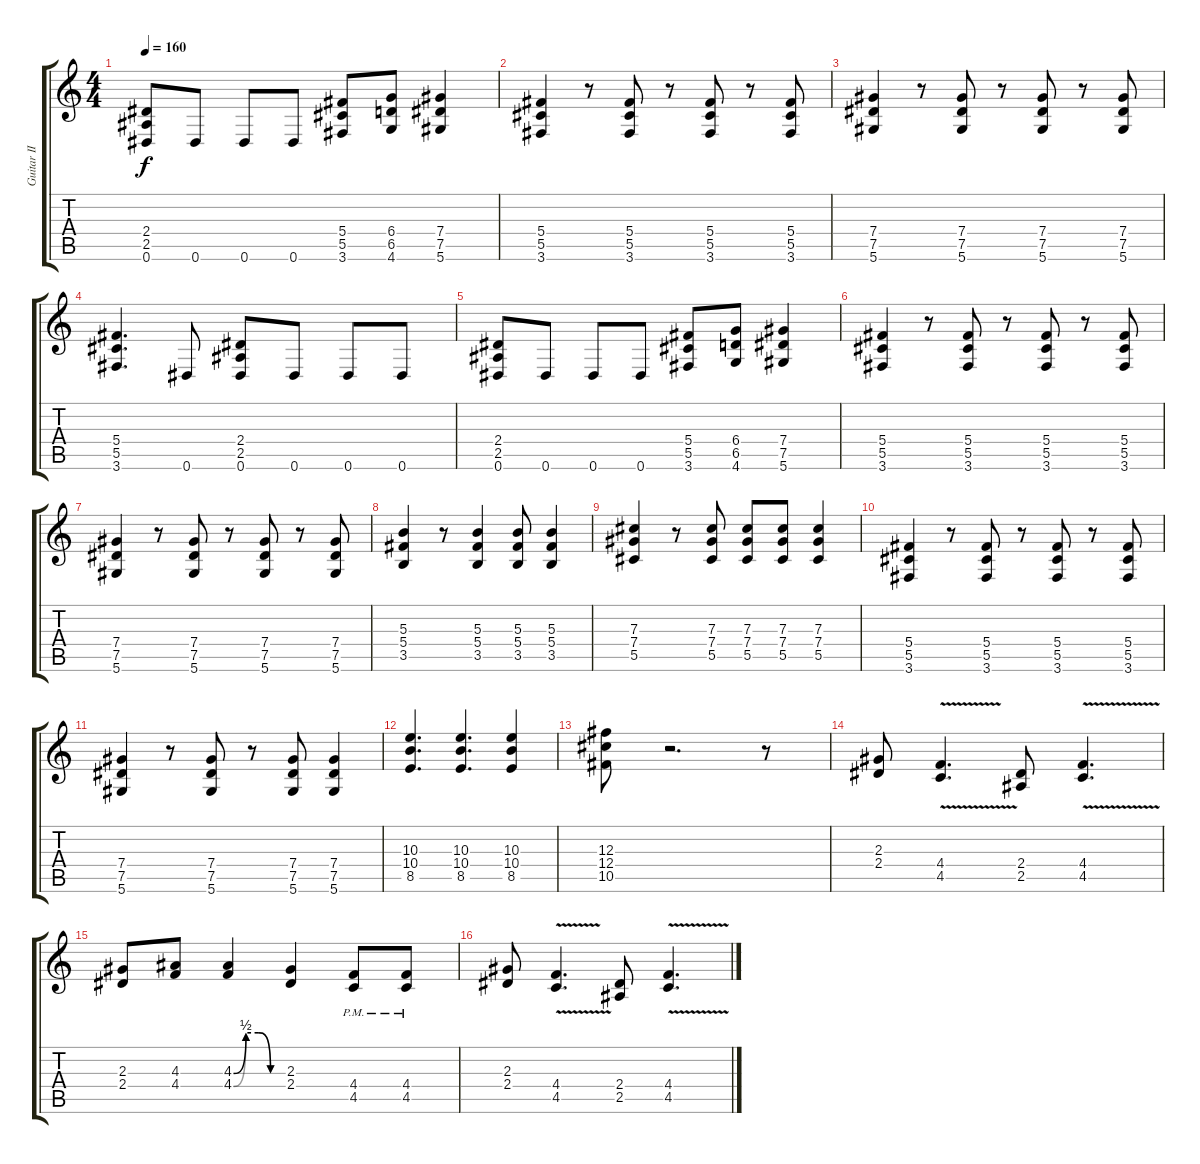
\track ("Guitar II" "Guitar II") {instrument distortionguitar}
\staff {score tabs}
\tuning (Eb4 Bb3 Gb3 Db3 Ab2 Eb2) {hide}
\ts (4 4)
\tempo 160
\clef g2
\ks c
(2.4 2.5 0.6).8{dy f} 0.6.8 0.6.8 0.6.8 (5.4 5.5 3.6).8 (6.4 6.5 4.6).8 (7.4 7.5 5.6).4 |
(5.4 5.5 3.6).4 r.8 (5.4 5.5 3.6).8 r.8 (5.4 5.5 3.6).8 r.8 (5.4 5.5 3.6).8 |
(7.4 7.5 5.6).4 r.8 (7.4 7.5 5.6).8 r.8 (7.4 7.5 5.6).8 r.8 (7.4 7.5 5.6).8 |
(5.4 5.5 3.6).4{d} 0.6.8 (2.4 2.5 0.6).8 0.6.8 0.6.8 0.6.8 |
(2.4 2.5 0.6).8 0.6.8 0.6.8 0.6.8 (5.4 5.5 3.6).8 (6.4 6.5 4.6).8 (7.4 7.5 5.6).4 |
(5.4 5.5 3.6).4 r.8 (5.4 5.5 3.6).8 r.8 (5.4 5.5 3.6).8 r.8 (5.4 5.5 3.6).8 |
(7.4 7.5 5.6).4 r.8 (7.4 7.5 5.6).8 r.8 (7.4 7.5 5.6).8 r.8 (7.4 7.5 5.6).8 |
(5.3 5.4 3.5).4 r.8 (5.3 5.4 3.5).4 (5.3 5.4 3.5).8 (5.3 5.4 3.5).4 |
(7.3 7.4 5.5).4 r.8 (7.3 7.4 5.5).8 (7.3 7.4 5.5).8 (7.3 7.4 5.5).8 (7.3 7.4 5.5).4 |
(5.4 5.5 3.6).4 r.8 (5.4 5.5 3.6).8 r.8 (5.4 5.5 3.6).8 r.8 (5.4 5.5 3.6).8 |
(7.4 7.5 5.6).4 r.8 (7.4 7.5 5.6).8 r.8 (7.4 7.5 5.6).8 (7.4 7.5 5.6).4 |
(10.3 10.4 8.5).4{d} (10.3 10.4 8.5).4{d} (10.3 10.4 8.5).4 |
(12.3 12.4 10.5).8 r.2{d} r.8 |
(2.3 2.4).8 (4.4{v} 4.5{v}).4{d} (2.4 2.5).8 (4.4{v} 4.5{v}).4{d} |
(2.3 2.4).8 (4.3 4.4).8 (4.3{be (custom 0 0 15 2 30 2 45 0 60 0)} 4.4{be (custom 0 0 15 2 30 2 45 0 60 0)}).4 (2.3 2.4).4 (4.4{pm} 4.5{pm}).8 (4.4{pm} 4.5{pm}).8 |
(2.3 2.4).8 (4.4{v} 4.5{v}).4{d} (2.4 2.5).8 (4.4{v} 4.5{v}).4{d}
